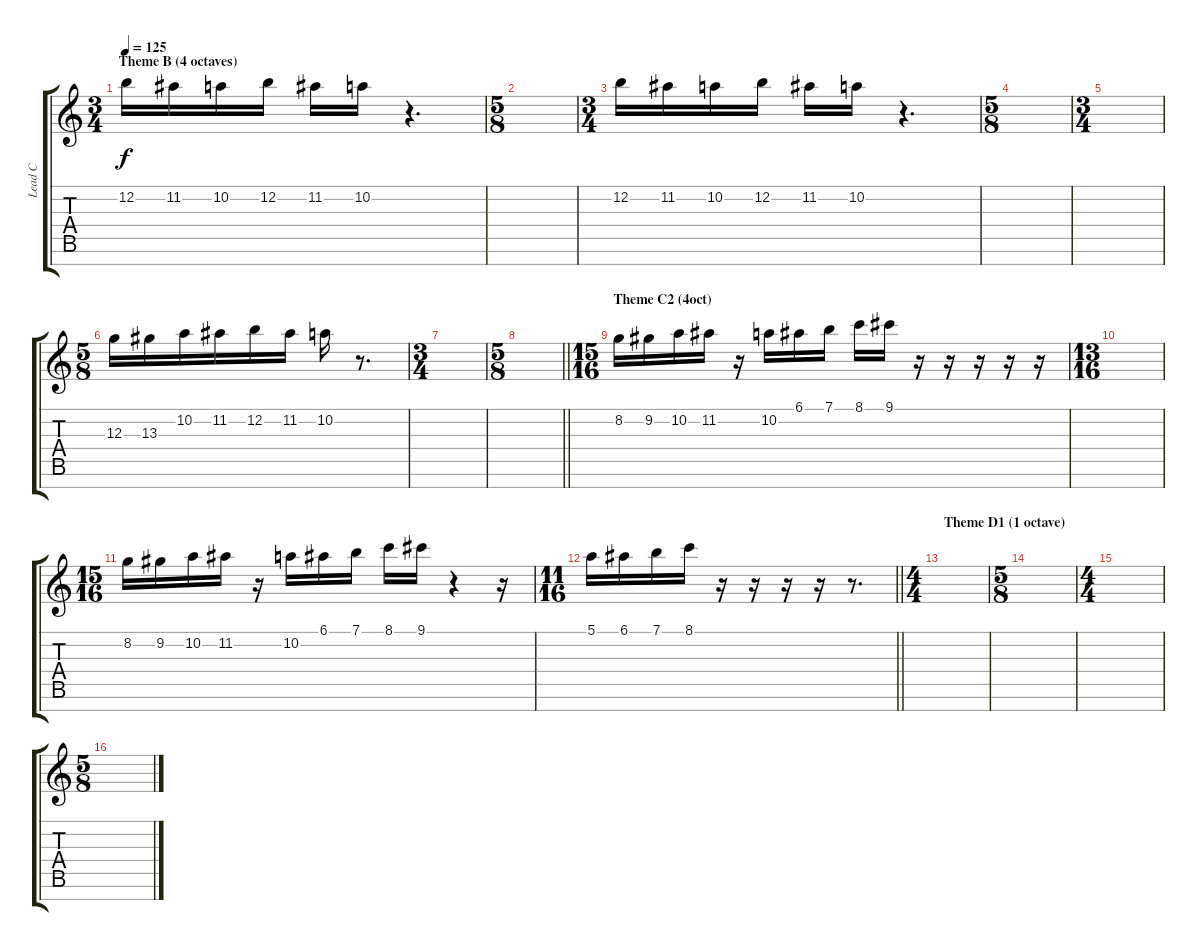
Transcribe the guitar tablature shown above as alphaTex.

\track ("Lead C" "Lead C") {instrument overdrivenguitar}
\staff {score tabs}
\tuning (E4 B3 G3 D3 A2 E2 B1) {hide}
\ts (3 4)
\section ("" "Theme B (4 octaves)")
\tempo 125
\clef g2
\ks c
12.2.16{dy f} 11.2.16 10.2.16 12.2.16 11.2.16 10.2.16 r.4{d} |
\ts (5 8)
|
\ts (3 4)
12.2.16 11.2.16 10.2.16 12.2.16 11.2.16 10.2.16 r.4{d} |
\ts (5 8)
|
\ts (3 4)
|
\ts (5 8)
12.3.16 13.3.16 10.2.16 11.2.16 12.2.16 11.2.16 10.2.16 r.8{d} |
\ts (3 4)
|
\ts (5 8)
\barLineRight lightlight
|
\ts (15 16)
\section ("" "Theme C2 (4oct)")
8.2.16 9.2.16 10.2.16 11.2.16 r.16 10.2.16 6.1.16 7.1.16 8.1.16 9.1.16 r.16 r.16 r.16 r.16 r.16 |
\ts (13 16)
|
\ts (15 16)
8.2.16 9.2.16 10.2.16 11.2.16 r.16 10.2.16 6.1.16 7.1.16 8.1.16 9.1.16 r.4 r.16 |
\ts (11 16)
\barLineRight lightlight
5.1.16 6.1.16 7.1.16 8.1.16 r.16 r.16 r.16 r.16 r.8{d} |
\ts (4 4)
\section ("" "Theme D1 (1 octave)")
|
\ts (5 8)
|
\ts (4 4)
|
\ts (5 8)
